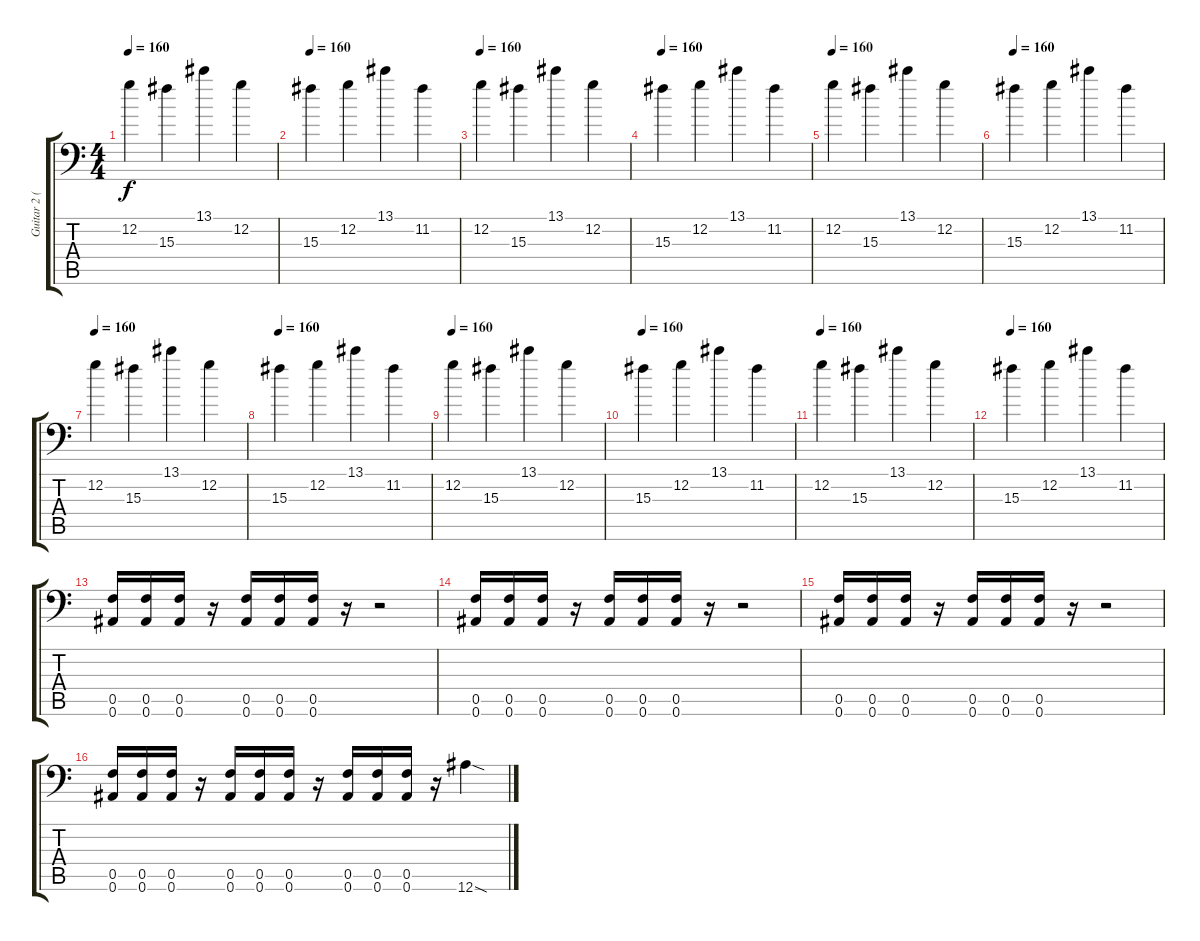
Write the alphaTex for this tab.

\track ("Guitar 2 (Left)" "Guitar 2 (") {instrument distortionguitar}
\staff {score tabs}
\tuning (C4 G3 Eb3 Bb2 F2 Bb1) {hide}
\ts (4 4)
\tempo 160
\clef f4
\ks c
12.2.4{dy f} 15.3.4 13.1.4 12.2.4 |
\tempo 160
15.3.4 12.2.4 13.1.4 11.2.4 |
\tempo 160
12.2.4 15.3.4 13.1.4 12.2.4 |
\tempo 160
15.3.4 12.2.4 13.1.4 11.2.4 |
\tempo 160
12.2.4 15.3.4 13.1.4 12.2.4 |
\tempo 160
15.3.4 12.2.4 13.1.4 11.2.4 |
\tempo 160
12.2.4 15.3.4 13.1.4 12.2.4 |
\tempo 160
15.3.4 12.2.4 13.1.4 11.2.4 |
\tempo 160
12.2.4 15.3.4 13.1.4 12.2.4 |
\tempo 160
15.3.4 12.2.4 13.1.4 11.2.4 |
\tempo 160
12.2.4 15.3.4 13.1.4 12.2.4 |
\tempo 160
15.3.4 12.2.4 13.1.4 11.2.4 |
(0.5 0.6).16 (0.5 0.6).16 (0.5 0.6).16 r.16 (0.5 0.6).16 (0.5 0.6).16 (0.5 0.6).16 r.16 r.2 |
(0.5 0.6).16 (0.5 0.6).16 (0.5 0.6).16 r.16 (0.5 0.6).16 (0.5 0.6).16 (0.5 0.6).16 r.16 r.2 |
(0.5 0.6).16 (0.5 0.6).16 (0.5 0.6).16 r.16 (0.5 0.6).16 (0.5 0.6).16 (0.5 0.6).16 r.16 r.2 |
(0.5 0.6).16 (0.5 0.6).16 (0.5 0.6).16 r.16 (0.5 0.6).16 (0.5 0.6).16 (0.5 0.6).16 r.16 (0.5 0.6).16 (0.5 0.6).16 (0.5 0.6).16 r.16 12.6{sod}.4
